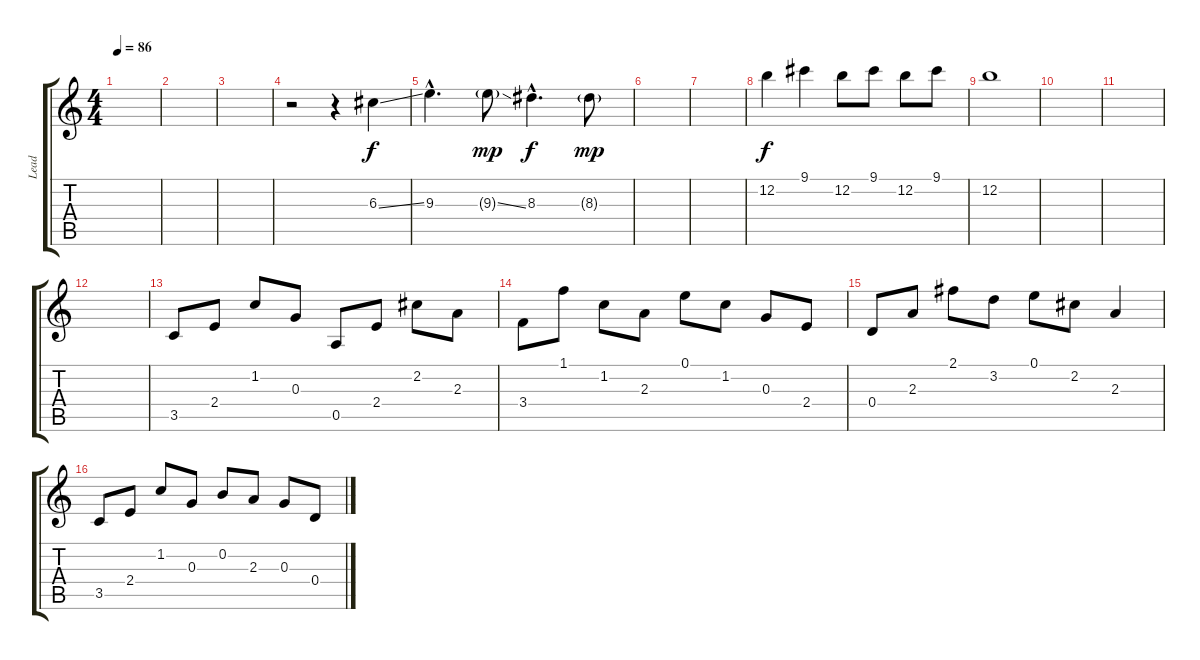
\track ("Lead" "Lead") {instrument electricguitarjazz}
\staff {score tabs}
\tuning (E4 B3 G3 D3 A2 E2) {hide}
\ts (4 4)
\tempo 86
\clef g2
\ks c
|
|
|
r.2 r.4 6.3{ss}.4 |
9.3{hac}.4{d} 9.3{ss g}.8{dy mp} 8.3{hac}.4{d dy f} 8.3{g}.8{dy mp} |
|
|
12.2.4{dy f} 9.1.4 12.2.8 9.1.8 12.2.8 9.1.8 |
12.2.1 |
|
|
|
3.5.8 2.4.8 1.2.8 0.3.8 0.5.8 2.4.8 2.2.8 2.3.8 |
3.4.8 1.1.8 1.2.8 2.3.8 0.1.8 1.2.8 0.3.8 2.4.8 |
0.4.8 2.3.8 2.1.8 3.2.8 0.1.8 2.2.8 2.3.4 |
3.5.8 2.4.8 1.2.8 0.3.8 0.2.8 2.3.8 0.3.8 0.4.8
